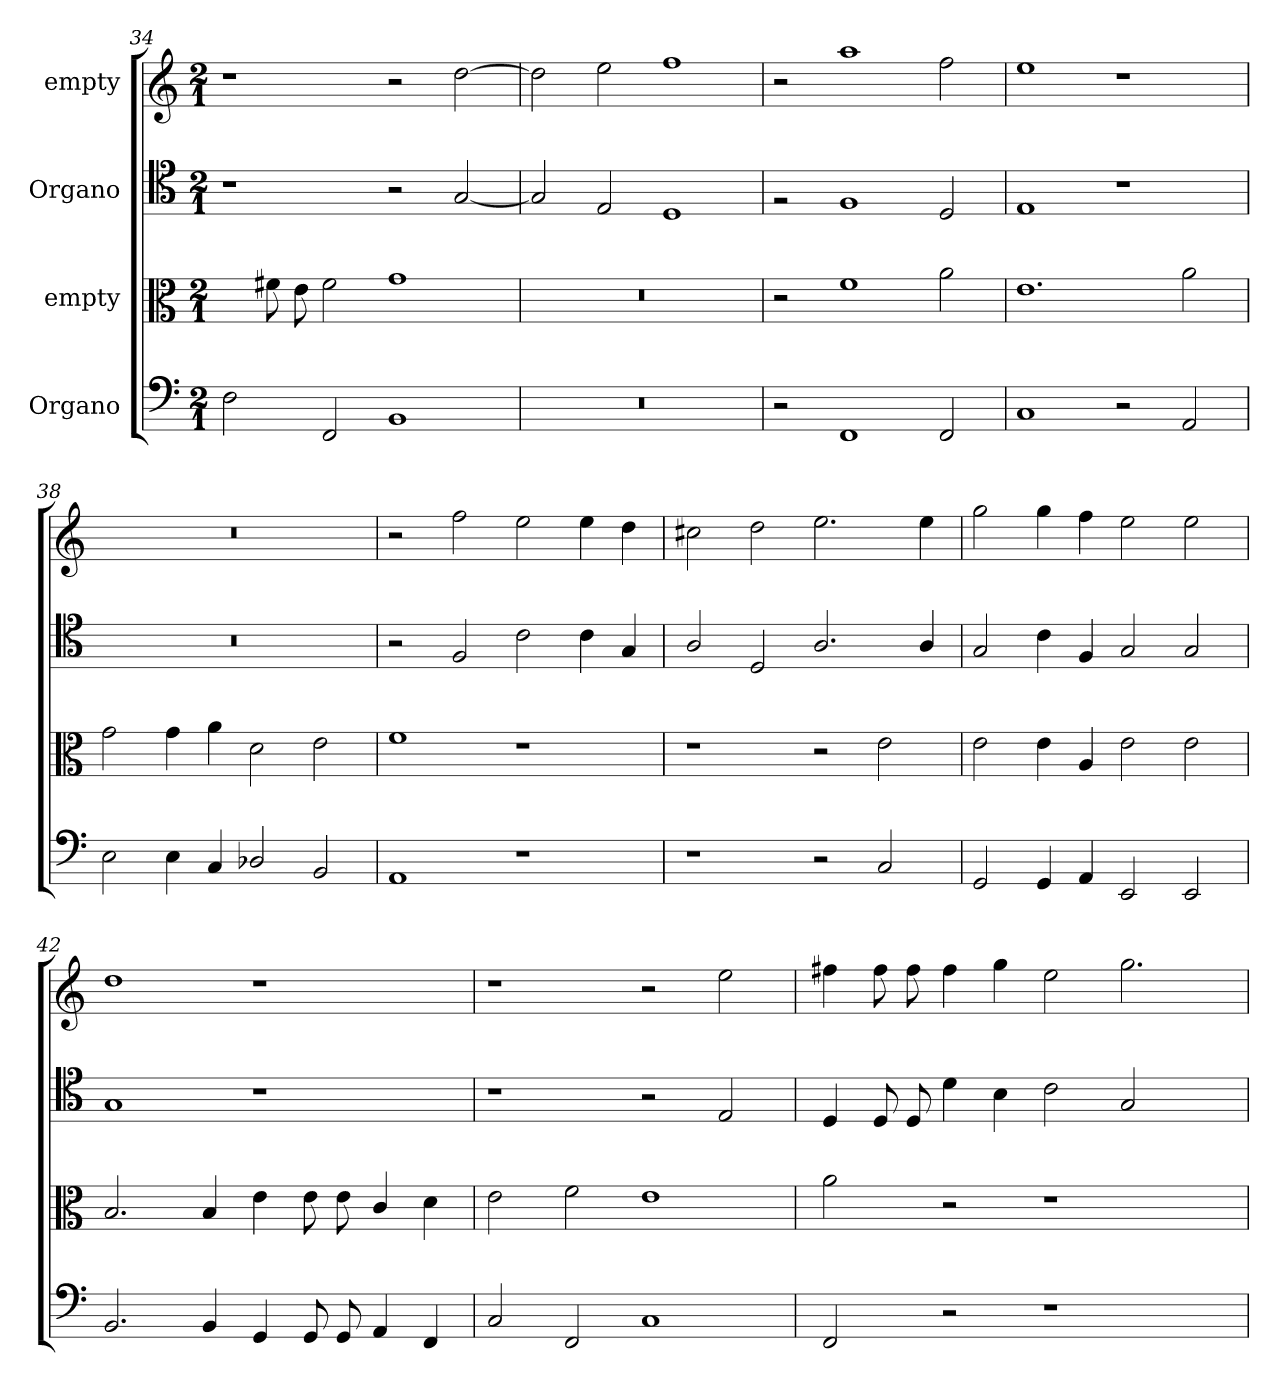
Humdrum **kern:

**kern	**kern	**kern	**kern
*part4	*part3	*part2	*part1
*staff4	*staff3	*staff2	*staff1
*I"Organo	*I"empty	*I"Organo	*I"empty
*clefF5	*clefC3	*clefC4	*clefG2
*k[]	*k[]	*k[]	*k[]
*C:	*C:	*C:	*C:
*M2/1	*M2/1	*M2/1	*M2/1
=34	=34	=34	=34
2D\	4ryy	1r	1r
.	8f#X\	.	.
.	8e\	.	.
2DD/	2f#\	.	.
1GG/	1g\	2r	2r
.	.	[2G/	[2dd\
=35	=35	=35	=35
0r	0r	2G/]	2dd\]
.	.	2E/	2ee\
.	.	1D/	1ff\
=36	=36	=36	=36
2r	2r	2rF	2r
1DD/	1f\	1F/	1aa\
2DD/	2a\	2D/	2ff\
=37	=37	=37	=37
1AA/	1.e\	1E/	1ee\
2r	.	1r	1r
2FF/	2a\	.	.
=38	=38	=38	=38
2C\	2g\	0r	0r
4C\	4g\	.	.
4AA/	4a\	.	.
2BB-X/	2d\	.	.
2GG/	2e\	.	.
=39	=39	=39	=39
1FF/	1f\	2r	2r
.	.	2F/	2ff\
1r	1r	2c\	2ee\
.	.	4c\	4ee\
.	.	4G/	4dd\
=40	=40	=40	=40
1r	1r	2A/	2cc#X\
.	.	2D/	2dd\
2r	2r	2.A/	2.ee\
2AA/	2e\	.	.
.	.	4A/	4ee\
=41	=41	=41	=41
2EE/	2e\	2G/	2gg\
4EE/	4e\	4c\	4gg\
4FF/	4A/	4F/	4ff\
2CC/	2e\	2G/	2ee\
2CC/	2e\	2G/	2ee\
=42	=42	=42	=42
2.GG/	2.B/	1G/	1dd\
4GG/	4B/	.	.
4EE/	4e\	1r	1r
8EE/	8e\	.	.
8EE/	8e\	.	.
4FF/	4c/	.	.
4DD/	4d\	.	.
=43	=43	=43	=43
2AA/	2e\	1r	1r
2DD/	2f\	.	.
1AA/	1e\	2r	2r
.	.	2E/	2ee\
=44	=44	=44	=44
2DD/	2a\	4D/	4ff#X\
.	.	8D/	8ff#\
.	.	8D/	8ff#\
2r	2r	4d\	4ff#\
.	.	4B\	4gg\
1r	1r	2c\	2ee\
.	.	2G/	2.gg\
4ryy	4ryy	4ryy	.
=	=	=	=
*-	*-	*-	*-
